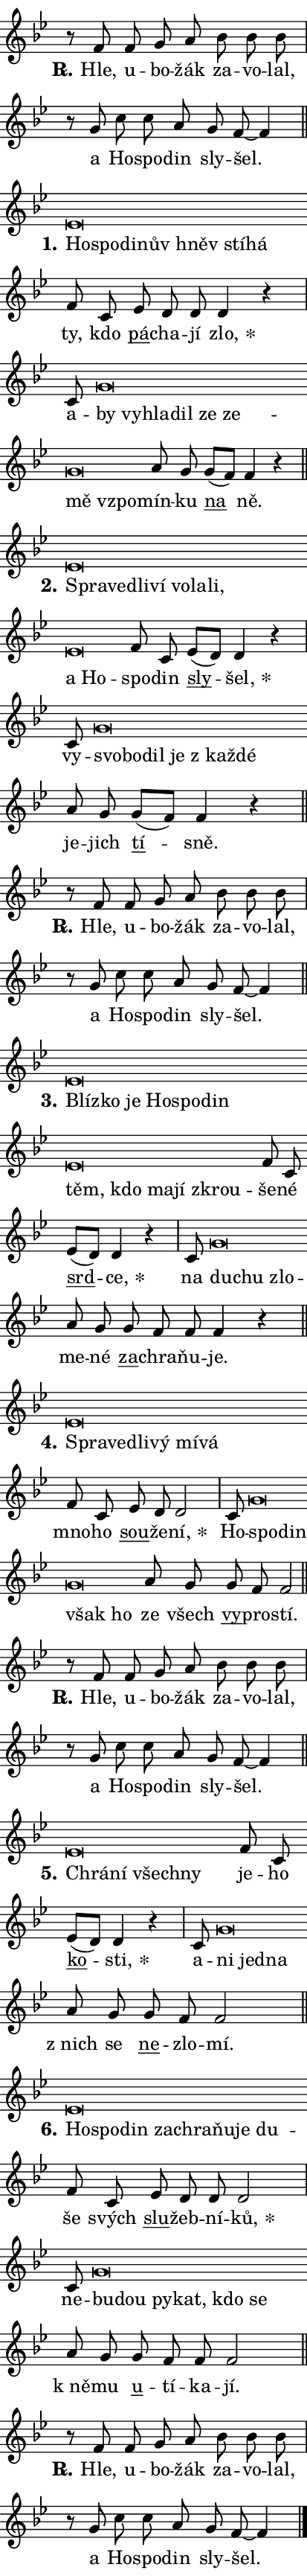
\version "2.22.1"
\header { tagline = "" }
\paper {
  indent = 0\cm
  top-margin = 0\cm
  right-margin = 0\cm
  bottom-margin = 0\cm
  left-margin = 0\cm
  paper-width = 7\cm
  page-breaking = #ly:one-page-breaking
  system-system-spacing.basic-distance = #11
  score-system-spacing.basic-distance = #11.3
  ragged-last = ##f
}


%% Author: Thomas Morley
%% https://lists.gnu.org/archive/html/lilypond-user/2020-05/msg00002.html
#(define (line-position grob)
"Returns position of @var[grob} in current system:
   @code{'start}, if at first time-step
   @code{'end}, if at last time-step
   @code{'middle} otherwise
"
  (let* ((col (ly:item-get-column grob))
         (ln (ly:grob-object col 'left-neighbor))
         (rn (ly:grob-object col 'right-neighbor))
         (col-to-check-left (if (ly:grob? ln) ln col))
         (col-to-check-right (if (ly:grob? rn) rn col))
         (break-dir-left
           (and
             (ly:grob-property col-to-check-left 'non-musical #f)
             (ly:item-break-dir col-to-check-left)))
         (break-dir-right
           (and
             (ly:grob-property col-to-check-right 'non-musical #f)
             (ly:item-break-dir col-to-check-right))))
        (cond ((eqv? 1 break-dir-left) 'start)
              ((eqv? -1 break-dir-right) 'end)
              (else 'middle))))

#(define (tranparent-at-line-position vctor)
  (lambda (grob)
  "Relying on @code{line-position} select the relevant enry from @var{vctor}.
Used to determine transparency,"
    (case (line-position grob)
      ((end) (not (vector-ref vctor 0)))
      ((middle) (not (vector-ref vctor 1)))
      ((start) (not (vector-ref vctor 2))))))

noteHeadBreakVisibility =
#(define-music-function (break-visibility)(vector?)
"Makes @code{NoteHead}s transparent relying on @var{break-visibility}"
#{
  \override NoteHead.transparent =
    #(tranparent-at-line-position break-visibility)
#})

#(define delete-ledgers-for-transparent-note-heads
  (lambda (grob)
    "Reads whether a @code{NoteHead} is transparent.
If so this @code{NoteHead} is removed from @code{'note-heads} from
@var{grob}, which is supposed to be @code{LedgerLineSpanner}.
As a result ledgers are not printed for this @code{NoteHead}"
    (let* ((nhds-array (ly:grob-object grob 'note-heads))
           (nhds-list
             (if (ly:grob-array? nhds-array)
                 (ly:grob-array->list nhds-array)
                 '()))
           ;; Relies on the transparent-property being done before
           ;; Staff.LedgerLineSpanner.after-line-breaking is executed.
           ;; This is fragile ...
           (to-keep
             (remove
               (lambda (nhd)
                 (ly:grob-property nhd 'transparent #f))
               nhds-list)))
      ;; TODO find a better method to iterate over grob-arrays, similiar
      ;; to filter/remove etc for lists
      ;; For now rebuilt from scratch
      (set! (ly:grob-object grob 'note-heads)  '())
      (for-each
        (lambda (nhd)
          (ly:pointer-group-interface::add-grob grob 'note-heads nhd))
        to-keep))))

hideNotes = {
  \noteHeadBreakVisibility #begin-of-line-visible
}
unHideNotes = {
  \noteHeadBreakVisibility #all-visible
}

% work-around for resetting accidentals
% https://lilypond.org/doc/v2.23/Documentation/notation/displaying-rhythms#unmetered-music
cadenzaMeasure = {
  \cadenzaOff
  \partial 1024 s1024
  \cadenzaOn
}

#(define-markup-command (accent layout props text) (markup?)
  "Underline accented syllable"
  (interpret-markup layout props
    #{\markup \override #'(offset . 4.3) \underline { #text }#}))

responsum = \markup \concat {
  "R" \hspace #-1.05 \path #0.1 #'((moveto 0 0.07) (lineto 0.9 0.8)) \hspace #0.05 "."
}

\layout {
    \context {
        \Staff
        \remove "Time_signature_engraver"
        \override LedgerLineSpanner.after-line-breaking = #delete-ledgers-for-transparent-note-heads
    }
    \context {
        \Voice {
            \override NoteHead.output-attributes = #'((class . "notehead"))
            \override Hairpin.height = #0.55
        }
    }
    \context {
        \Lyrics {
            \override StanzaNumber.output-attributes = #'((class . "stanzanumber"))
            \override LyricSpace.minimum-distance = #0.9
            \override LyricText.font-name = #"TeX Gyre Schola"
            \override LyricText.font-size = 1
            \override StanzaNumber.font-name = #"TeX Gyre Schola Bold"
            \override StanzaNumber.font-size = 1
        }
    }
}

% magnetic-lyrics.ily
%
%   written by
%     Jean Abou Samra <jean@abou-samra.fr>
%     Werner Lemberg <wl@gnu.org>
%
%   adapted by
%     Jiri Hon <jiri.hon@gmail.com>
%
% Version 2022-Apr-15

% https://www.mail-archive.com/lilypond-user@gnu.org/msg149350.html

#(define (Left_hyphen_pointer_engraver context)
   "Collect syllable-hyphen-syllable occurrences in lyrics and store
them in properties.  This engraver only looks to the left.  For
example, if the lyrics input is @code{foo -- bar}, it does the
following.

@itemize @bullet
@item
Set the @code{text} property of the @code{LyricHyphen} grob between
@q{foo} and @q{bar} to @code{foo}.

@item
Set the @code{left-hyphen} property of the @code{LyricText} grob with
text @q{foo} to the @code{LyricHyphen} grob between @q{foo} and
@q{bar}.
@end itemize

Use this auxiliary engraver in combination with the
@code{lyric-@/text::@/apply-@/magnetic-@/offset!} hook."
   (let ((hyphen #f)
         (text #f))
     (make-engraver
      (acknowledgers
       ((lyric-syllable-interface engraver grob source-engraver)
        (set! text grob)))
      (end-acknowledgers
       ((lyric-hyphen-interface engraver grob source-engraver)
        ;(when (not (grob::has-interface grob 'lyric-space-interface))
          (set! hyphen grob)));)
      ((stop-translation-timestep engraver)
       (when (and text hyphen)
         (ly:grob-set-object! text 'left-hyphen hyphen))
       (set! text #f)
       (set! hyphen #f)))))

#(define (lyric-text::apply-magnetic-offset! grob)
   "If the space between two syllables is less than the value in
property @code{LyricText@/.details@/.squash-threshold}, move the right
syllable to the left so that it gets concatenated with the left
syllable.

Use this function as a hook for
@code{LyricText@/.after-@/line-@/breaking} if the
@code{Left_@/hyphen_@/pointer_@/engraver} is active."
   (let ((hyphen (ly:grob-object grob 'left-hyphen #f)))
     (when hyphen
       (let ((left-text (ly:spanner-bound hyphen LEFT)))
         (when (grob::has-interface left-text 'lyric-syllable-interface)
           (let* ((common (ly:grob-common-refpoint grob left-text X))
                  (this-x-ext (ly:grob-extent grob common X))
                  (left-x-ext
                   (begin
                     ;; Trigger magnetism for left-text.
                     (ly:grob-property left-text 'after-line-breaking)
                     (ly:grob-extent left-text common X)))
                  ;; `delta` is the gap width between two syllables.
                  (delta (- (interval-start this-x-ext)
                            (interval-end left-x-ext)))
                  (details (ly:grob-property grob 'details))
                  (threshold (assoc-get 'squash-threshold details 0.2)))
             (when (< delta threshold)
               (let* (;; We have to manipulate the input text so that
                      ;; ligatures crossing syllable boundaries are not
                      ;; disabled.  For languages based on the Latin
                      ;; script this is essentially a beautification.
                      ;; However, for non-Western scripts it can be a
                      ;; necessity.
                      (lt (ly:grob-property left-text 'text))
                      (rt (ly:grob-property grob 'text))
                      (is-space (grob::has-interface hyphen 'lyric-space-interface))
                      (space (if is-space " " ""))
                      (space-markup (grob-interpret-markup grob " "))
                      (space-size (interval-length (ly:stencil-extent space-markup X)))
                      (extra-delta (if is-space space-size 0))
                      ;; Append new syllable.
                      (ltrt-space (if (and (string? lt) (string? rt))
                                (string-append lt space rt)
                                (make-concat-markup (list lt space rt))))
                      ;; Right-align `ltrt` to the right side.
                      (ltrt-space-markup (grob-interpret-markup
                               grob
                               (make-translate-markup
                                (cons (interval-length this-x-ext) 0)
                                (make-right-align-markup ltrt-space)))))
                 (begin
                   ;; Don't print `left-text`.
                   (ly:grob-set-property! left-text 'stencil #f)
                   ;; Set text and stencil (which holds all collected
                   ;; syllables so far) and shift it to the left.
                   (ly:grob-set-property! grob 'text ltrt-space)
                   (ly:grob-set-property! grob 'stencil ltrt-space-markup)
                   (ly:grob-translate-axis! grob (- (- delta extra-delta)) X))))))))))


#(define (lyric-hyphen::displace-bounds-first grob)
   ;; Make very sure this callback isn't triggered too early.
   (let ((left (ly:spanner-bound grob LEFT))
         (right (ly:spanner-bound grob RIGHT)))
     (ly:grob-property left 'after-line-breaking)
     (ly:grob-property right 'after-line-breaking)
     (ly:lyric-hyphen::print grob)))

squashThreshold = #0.4

\layout {
  \context {
    \Lyrics
    \consists #Left_hyphen_pointer_engraver
    \override LyricText.after-line-breaking =
      #lyric-text::apply-magnetic-offset!
    \override LyricHyphen.stencil = #lyric-hyphen::displace-bounds-first
    \override LyricText.details.squash-threshold = \squashThreshold
    \override LyricHyphen.minimum-distance = 0
    \override LyricHyphen.minimum-length = \squashThreshold
  }
}

squash = \override LyricText.details.squash-threshold = 9999
unSquash = \override LyricText.details.squash-threshold = \squashThreshold

left = \override LyricText.self-alignment-X = #LEFT
unLeft = \revert LyricText.self-alignment-X

starOffset = #(lambda (grob) 
                (let ((x_offset (ly:self-alignment-interface::aligned-on-x-parent grob)))
                  (if (= x_offset 0) 0 (+ x_offset 1.2))))

star = #(define-music-function (syllable)(string?)
"Append star separator at the end of a syllable"
#{
  \once \override LyricText.X-offset = #starOffset
  \lyricmode { \markup {
    #syllable
    \override #'((font-name . "TeX Gyre Schola Bold")) \hspace #0.2 \lower #0.65 \larger "*"
  } }
#})

starAccent = #(define-music-function (syllable)(string?)
"Append star separator at the end of a syllable and make accent"
#{
  \once \override LyricText.X-offset = #starOffset
  \lyricmode { \markup {
    \accent #syllable
    \override #'((font-name . "TeX Gyre Schola Bold")) \hspace #0.2 \lower #0.65 \larger "*"
  } }
#})

breath = #(define-music-function (syllable)(string?)
"Append breathing indicator at the end of a syllable"
#{
  \lyricmode { \markup { #syllable "+" } }
#})

optionalBreath = #(define-music-function (syllable)(string?)
"Append optional breathing indicator at the end of a syllable"
#{
  \lyricmode { \markup { #syllable "(+)" } }
#})


\score {
    <<
        \new Voice = "melody" { \cadenzaOn \key bes \major \relative { r8 f' f g a bes bes bes \cadenzaMeasure \bar "|" r g c c a g f~ f4 \cadenzaMeasure \bar "||" \break } }
        \new Lyrics \lyricsto "melody" { \lyricmode { \set stanza = \responsum
Hle, u -- bo -- žák za -- vo -- lal, a Ho -- spo -- din sly -- šel. } }
    >>
    \layout {}
}

\score {
    <<
        \new Voice = "melody" { \cadenzaOn \key bes \major \relative { es'\breve*1/16 \hideNotes \breve*1/16 \bar "" \breve*1/16 \bar "" \breve*1/16 \bar "" \breve*1/16 \bar "" \breve*1/16 \breve*1/16 \bar "" \unHideNotes f8 c \bar "" es d d d4 r \cadenzaMeasure \bar "|" c8 g'\breve*1/16 \hideNotes \breve*1/16 \bar "" \breve*1/16 \bar "" \breve*1/16 \bar "" \breve*1/16 \bar "" \breve*1/16 \bar "" \breve*1/16 \breve*1/16 \bar "" \unHideNotes a8 g \bar "" g[( f)] f4 r \cadenzaMeasure \bar "||" \break } }
        \new Lyrics \lyricsto "melody" { \lyricmode { \set stanza = "1."
\left Ho -- \squash spo -- di -- nův hněv stí -- há \unLeft \unSquash ty, kdo \markup \accent pá -- cha -- jí \star zlo, a -- \left by \squash vy -- hla -- dil ze ze -- mě vzpo -- \unLeft \unSquash mín -- ku \markup \accent na ně. } }
    >>
    \layout {}
}

\score {
    <<
        \new Voice = "melody" { \cadenzaOn \key bes \major \relative { es'\breve*1/16 \hideNotes \breve*1/16 \bar "" \breve*1/16 \bar "" \breve*1/16 \bar "" \breve*1/16 \bar "" \breve*1/16 \bar "" \breve*1/16 \bar "" \breve*1/16 \breve*1/16 \bar "" \unHideNotes f8 c \bar "" es[( d)] d4 r \cadenzaMeasure \bar "|" c8 g'\breve*1/16 \hideNotes \breve*1/16 \bar "" \breve*1/16 \bar "" \breve*1/16 \bar "" \breve*1/16 \breve*1/16 \bar "" \unHideNotes a8 g \bar "" g[( f)] f4 r \cadenzaMeasure \bar "||" \break } }
        \new Lyrics \lyricsto "melody" { \lyricmode { \set stanza = "2."
\left Spra -- \squash ve -- dli -- ví vo -- la -- li, a Ho -- \unLeft \unSquash spo -- din \markup \accent sly -- \star šel, vy -- \left svo -- \squash bo -- dil je "z kaž" -- dé \unLeft \unSquash je -- jich \markup \accent tí -- sně. } }
    >>
    \layout {}
}

\score {
    <<
        \new Voice = "melody" { \cadenzaOn \key bes \major \relative { r8 f' f g a bes bes bes \cadenzaMeasure \bar "|" r g c c a g f~ f4 \cadenzaMeasure \bar "||" \break } }
        \new Lyrics \lyricsto "melody" { \lyricmode { \set stanza = \responsum
Hle, u -- bo -- žák za -- vo -- lal, a Ho -- spo -- din sly -- šel. } }
    >>
    \layout {}
}

\score {
    <<
        \new Voice = "melody" { \cadenzaOn \key bes \major \relative { es'\breve*1/16 \hideNotes \breve*1/16 \bar "" \breve*1/16 \bar "" \breve*1/16 \bar "" \breve*1/16 \bar "" \breve*1/16 \bar "" \breve*1/16 \bar "" \breve*1/16 \bar "" \breve*1/16 \bar "" \breve*1/16 \breve*1/16 \bar "" \unHideNotes f8 c \bar "" es[( d)] d4 r \cadenzaMeasure \bar "|" c8 g'\breve*1/16 \hideNotes \breve*1/16 \breve*1/16 \bar "" \unHideNotes a8 g \bar "" g f f f4 r \cadenzaMeasure \bar "||" \break } }
        \new Lyrics \lyricsto "melody" { \lyricmode { \set stanza = "3."
\left Blíz -- \squash ko je Ho -- spo -- din těm, kdo ma -- jí zkrou -- \unLeft \unSquash še -- né \markup \accent srd -- \star ce, na \left du -- \squash chu zlo -- \unLeft \unSquash me -- né \markup \accent za -- chra -- ňu -- je. } }
    >>
    \layout {}
}

\score {
    <<
        \new Voice = "melody" { \cadenzaOn \key bes \major \relative { es'\breve*1/16 \hideNotes \breve*1/16 \bar "" \breve*1/16 \bar "" \breve*1/16 \bar "" \breve*1/16 \breve*1/16 \bar "" \unHideNotes f8 c \bar "" es d d2 \cadenzaMeasure \bar "|" c8 g'\breve*1/16 \hideNotes \breve*1/16 \bar "" \breve*1/16 \breve*1/16 \bar "" \unHideNotes a8 g \bar "" g f f2 \cadenzaMeasure \bar "||" \break } }
        \new Lyrics \lyricsto "melody" { \lyricmode { \set stanza = "4."
\left Spra -- \squash ve -- dli -- vý mí -- vá \unLeft \unSquash mno -- ho \markup \accent sou -- že -- \star ní, Ho -- \left spo -- \squash din však ho \unLeft \unSquash ze všech \markup \accent vy -- pro -- stí. } }
    >>
    \layout {}
}

\score {
    <<
        \new Voice = "melody" { \cadenzaOn \key bes \major \relative { r8 f' f g a bes bes bes \cadenzaMeasure \bar "|" r g c c a g f~ f4 \cadenzaMeasure \bar "||" \break } }
        \new Lyrics \lyricsto "melody" { \lyricmode { \set stanza = \responsum
Hle, u -- bo -- žák za -- vo -- lal, a Ho -- spo -- din sly -- šel. } }
    >>
    \layout {}
}

\score {
    <<
        \new Voice = "melody" { \cadenzaOn \key bes \major \relative { es'\breve*1/16 \hideNotes \breve*1/16 \bar "" \breve*1/16 \breve*1/16 \bar "" \unHideNotes f8 c \bar "" es[( d)] d4 r \cadenzaMeasure \bar "|" c8 g'\breve*1/16 \hideNotes \breve*1/16 \breve*1/16 \bar "" \unHideNotes a8 g \bar "" g f f2 \cadenzaMeasure \bar "||" \break } }
        \new Lyrics \lyricsto "melody" { \lyricmode { \set stanza = "5."
\left Chrá -- \squash ní všech -- ny \unLeft \unSquash je -- ho \markup \accent ko -- \star sti, a -- \left ni \squash jed -- na \unLeft \unSquash "z nich" se \markup \accent ne -- zlo -- mí. } }
    >>
    \layout {}
}

\score {
    <<
        \new Voice = "melody" { \cadenzaOn \key bes \major \relative { es'\breve*1/16 \hideNotes \breve*1/16 \bar "" \breve*1/16 \bar "" \breve*1/16 \bar "" \breve*1/16 \bar "" \breve*1/16 \bar "" \breve*1/16 \breve*1/16 \bar "" \unHideNotes f8 c \bar "" es d d d2 \cadenzaMeasure \bar "|" c8 g'\breve*1/16 \hideNotes \breve*1/16 \bar "" \breve*1/16 \bar "" \breve*1/16 \bar "" \breve*1/16 \breve*1/16 \bar "" \unHideNotes a8 g \bar "" g f f f2 \cadenzaMeasure \bar "||" \break } }
        \new Lyrics \lyricsto "melody" { \lyricmode { \set stanza = "6."
\left Ho -- \squash spo -- din za -- chra -- ňu -- je du -- \unLeft \unSquash še svých \markup \accent slu -- žeb -- ní -- \star ků, ne -- \left bu -- \squash dou py -- kat, kdo se \unLeft \unSquash "k ně" -- mu \markup \accent u -- tí -- ka -- jí. } }
    >>
    \layout {}
}

\score {
    <<
        \new Voice = "melody" { \cadenzaOn \key bes \major \relative { r8 f' f g a bes bes bes \cadenzaMeasure \bar "|" r g c c a g f~ f4 \cadenzaMeasure \bar "||" \break } \bar "|." }
        \new Lyrics \lyricsto "melody" { \lyricmode { \set stanza = \responsum
Hle, u -- bo -- žák za -- vo -- lal, a Ho -- spo -- din sly -- šel. } }
    >>
    \layout {}
}
